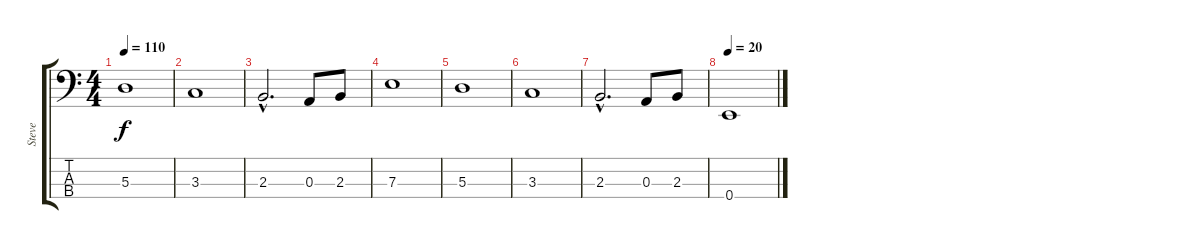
\track ("Steve" "Steve") {instrument electricbassfinger}
\staff {score tabs}
\tuning (G2 D2 A1 E1) {hide}
\ts (4 4)
\tempo 110
\clef f4
\ks c
5.3.1{dy f} |
3.3.1 |
2.3{hac}.2{d} 0.3.8 2.3.8 |
7.3.1 |
5.3.1 |
3.3.1 |
2.3{hac}.2{d} 0.3.8 2.3.8 |
\tempo 20
0.4.1
